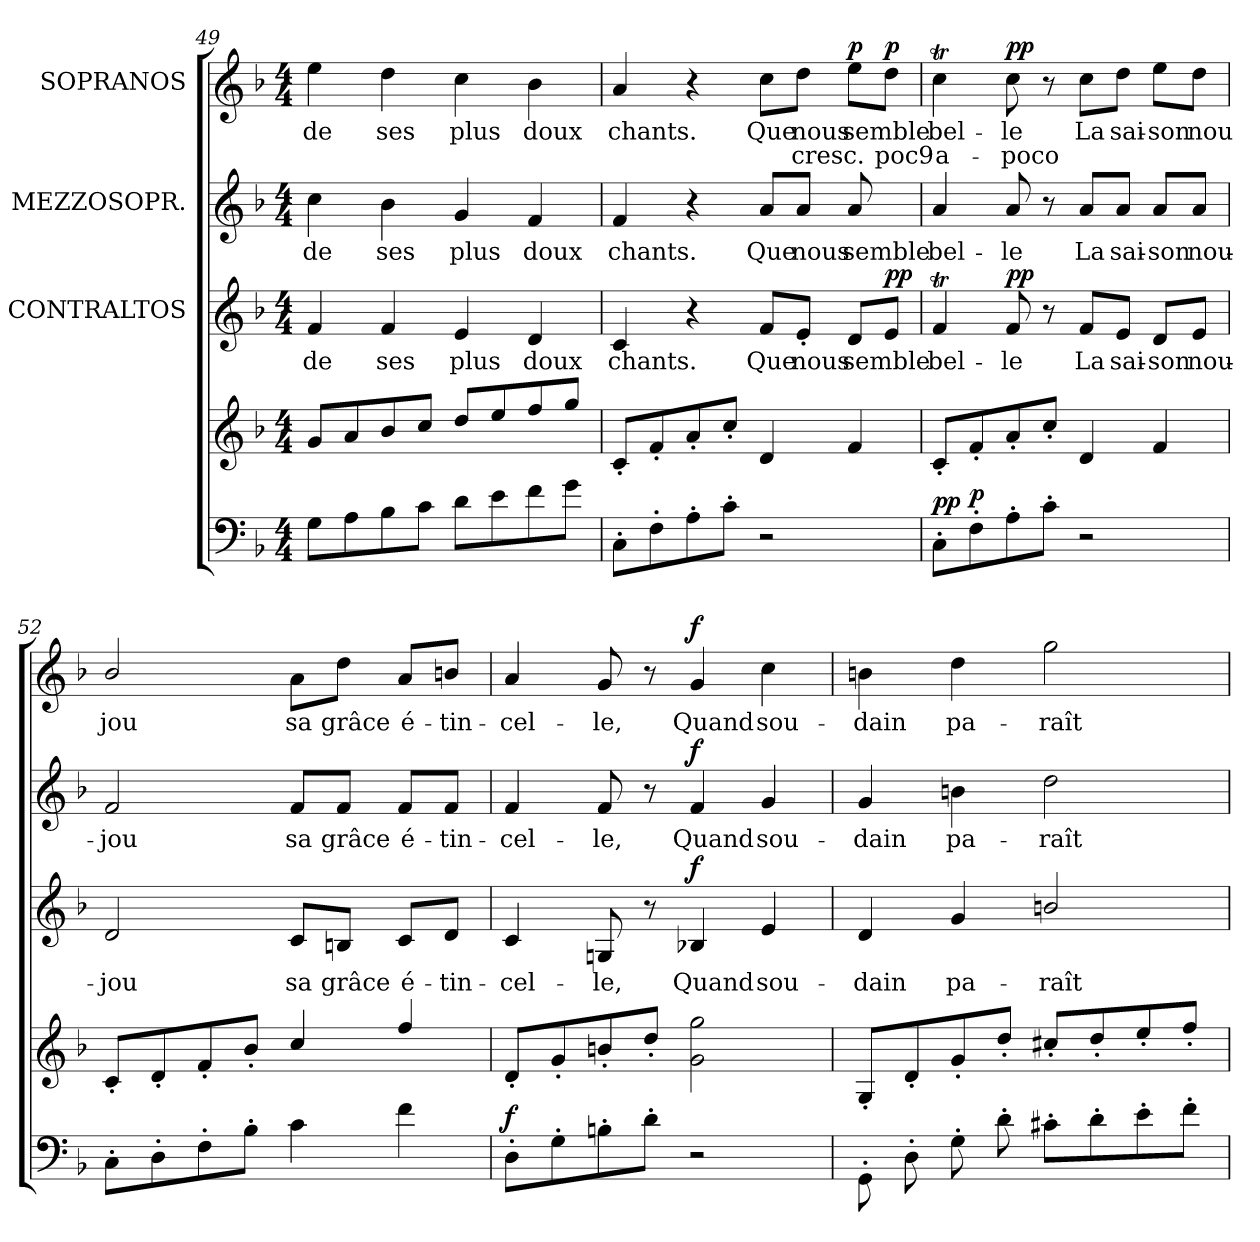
**kern	**kern	**dynam	**kern	**text	**dynam	**kern	**text	**dynam	**kern	**text	**text	**dynam
*part4	*part4	*part4	*part3	*part3	*part3	*part2	*part2	*part2	*part1	*part1	*part1	*part1
*staff5	*staff4	*staff4/5	*staff3	*staff3	*staff3	*staff2	*staff2	*staff2	*staff1	*staff1	*staff1	*staff1
*	*	*	*I"CONTRALTOS	*	*	*I"MEZZOSOPR.	*	*	*I"SOPRANOS	*	*	*
!!LO:LB:g=z
*clefF4	*clefG2	*	*clefG2	*	*	*clefG2	*	*	*clefG2	*	*	*
*k[b-]	*k[b-]	*	*k[b-]	*	*	*k[b-]	*	*	*k[b-]	*	*	*
*M4/4	*M4/4	*	*M4/4	*	*	*M4/4	*	*	*M4/4	*	*	*
=49	=49	=49	=49	=49	=49	=49	=49	=49	=49	=49	=49	=49
8Gi\L	8gj/L	.	4fj/	de	.	4ccj\	de	.	4eej\	de	.	.
8Ai\	8aj/	.	.	.	.	.	.	.	.	.	.	.
8B-i\	8b-j/	.	4fj/	ses	.	4b-j\	ses	.	4ddj\	ses	.	.
8ci\J	8ccj/J	.	.	.	.	.	.	.	.	.	.	.
8di\L	8ddj/L	.	4ej/	plus	.	4gj/	plus	.	4ccj\	plus	.	.
8ei\	8eej/	.	.	.	.	.	.	.	.	.	.	.
8fi\	8ffj/	.	4dj/	doux	.	4fj/	doux	.	4b-j\	doux	.	.
8gi\J	8ggj/J	.	.	.	.	.	.	.	.	.	.	.
=50	=50	=50	=50	=50	=50	=50	=50	=50	=50	=50	=50	=50
8C'>i\L	8c'<j/L	.	4cj/	chants.	.	4fj/	chants.	.	4aj/	chants.	.	.
8F'>i\	8f'<j/	.	.	.	.	.	.	.	.	.	.	.
8A'>i\	8a'<j/	.	4r	.	.	4r	.	.	4r	.	.	.
8c'>i\J	8cc'<j/J	.	.	.	.	.	.	.	.	.	.	.
2r	4dj/	.	8fj/L	Que	.	8aj/L	Que	.	8ccj\L	Que	.	.
.	.	.	8e'>j/J	nous	.	8aj/J	nous	.	8ddj\J	nous	cresc.	.
!	!	!	!	!	!	!	!	!	!	!	!	!LO:DY:a
.	4fj/	.	8dj/L	semble	.	8aj/	semble	.	8eej\L	semble	.	p
!	!	!	!	!	!LO:DY:a	!	!	!	!	!	!	!LO:DY:a
.	.	.	8ej/J	.	pp	8ryy	.	.	8ddj\J	.	poc9	p
=51	=51	=51	=51	=51	=51	=51	=51	=51	=51	=51	=51	=51
!	!	!LO:DY:a=2	!	!	!	!	!	!	!	!	!	!
8C'>i\L	8c'<j/L	pp	4fTj/	bel-	.	4aj/	bel-	.	4ccTj\	bel-	a-	.
!	!	!LO:DY:a=2	!	!	!	!	!	!	!	!	!	!
8F'>i\	8f'<j/	p	.	.	.	.	.	.	.	.	.	.
!	!	!	!	!	!LO:DY:a	!	!	!	!	!	!	!LO:DY:a
8A'>i\	8a'<j/	.	8fj/	le	pp	8aj/	le	.	8ccj\	le	poco	pp
8c'>i\J	8cc'<j/J	.	8r	.	.	8r	.	.	8r	.	.	.
2r	4dj/	.	8fj/L	La	.	8aj/L	La	.	8ccj\L	La	.	.
.	.	.	8ej/J	sai-	.	8aj/J	sai-	.	8ddj\J	sai-	.	.
.	4fj/	.	8dj/L	son	.	8aj/L	son	.	8eej\L	son	.	.
.	.	.	8ej/J	nou-	.	8aj/J	nou-	.	8ddj\J	nou	.	.
!!LO:LB:g=z
=52	=52	=52	=52	=52	=52	=52	=52	=52	=52	=52	=52	=52
8C'>i\L	8c'<j/L	.	2dj/	jou	.	2fj/	jou	.	2b-j/	jou	.	.
8D'>i\	8d'<j/	.	.	.	.	.	.	.	.	.	.	.
8F'>i\	8f'<j/	.	.	.	.	.	.	.	.	.	.	.
8B-'>i\J	8b-'<j/J	.	.	.	.	.	.	.	.	.	.	.
4ci\	4ccj/	.	8cj/L	sa	.	8fj/L	sa	.	8aj\L	sa	.	.
.	.	.	8Bnj/J	grâce	.	8fj/J	grâce	.	8ddj\J	grâce	.	.
4fi\	4ffj/	.	8cj/L	é-	.	8fj/L	é-	.	8aj/L	é-	.	.
.	.	.	8dj/J	tin-	.	8fj/J	tin-	.	8bnj/J	tin-	.	.
=53	=53	=53	=53	=53	=53	=53	=53	=53	=53	=53	=53	=53
!	!	!LO:DY:a=2	!	!	!	!	!	!	!	!	!	!
8D'>i\L	8d'<j/L	f	4cj/	cel-	.	4fj/	cel-	.	4aj/	cel-	.	.
8G'>i\	8g'<j/	.	.	.	.	.	.	.	.	.	.	.
8Bn'>i\	8bn'<'<j/	.	8Gnj/	le,	.	8fj/	le,	.	8gj/	le,	.	.
8d'>i\J	8dd'<j/J	.	8r	.	.	8r	.	.	8r	.	.	.
!	!	!	!	!	!LO:DY:a	!	!	!LO:DY:a	!	!	!	!LO:DY:a
2r	2gj\ 2ggj\	.	4B-Xj/	Quand	f	4fj/	Quand	f	4gj/	Quand	.	f
.	.	.	4ej/	sou-	.	4gj/	sou-	.	4ccj\	sou-	.	.
=54	=54	=54	=54	=54	=54	=54	=54	=54	=54	=54	=54	=54
*^	*	*	*	*	*	*	*	*	*	*	*	*
8GG'<i\	1ryy	8G'>'>j/L	.	4dj/	dain	.	4gj/	dain	.	4bnj\	dain	.	.
8D'<'<i\	.	8d'>j/	.	.	.	.	.	.	.	.	.	.	.
8G'<i\	.	8g'>j/	.	4gj/	pa-	.	4bnj\	pa-	.	4ddj\	pa-	.	.
8d'<'<i\	.	8dd'>j/J	.	.	.	.	.	.	.	.	.	.	.
8c#X'<i\L	.	8cc#X'>j/L	.	2bnj/	raît	.	2ddj\	raît	.	2ggj\	raît	.	.
8d'<i\	.	8dd'>j/	.	.	.	.	.	.	.	.	.	.	.
8e'<i\	.	8ee'>j/	.	.	.	.	.	.	.	.	.	.	.
8f'<i\J	.	8ff'>j/J	.	.	.	.	.	.	.	.	.	.	.
*v	*v	*	*	*	*	*	*	*	*	*	*	*	*
=	=	=	=	=	=	=	=	=	=	=	=	=
*-	*-	*-	*-	*-	*-	*-	*-	*-	*-	*-	*-	*-
